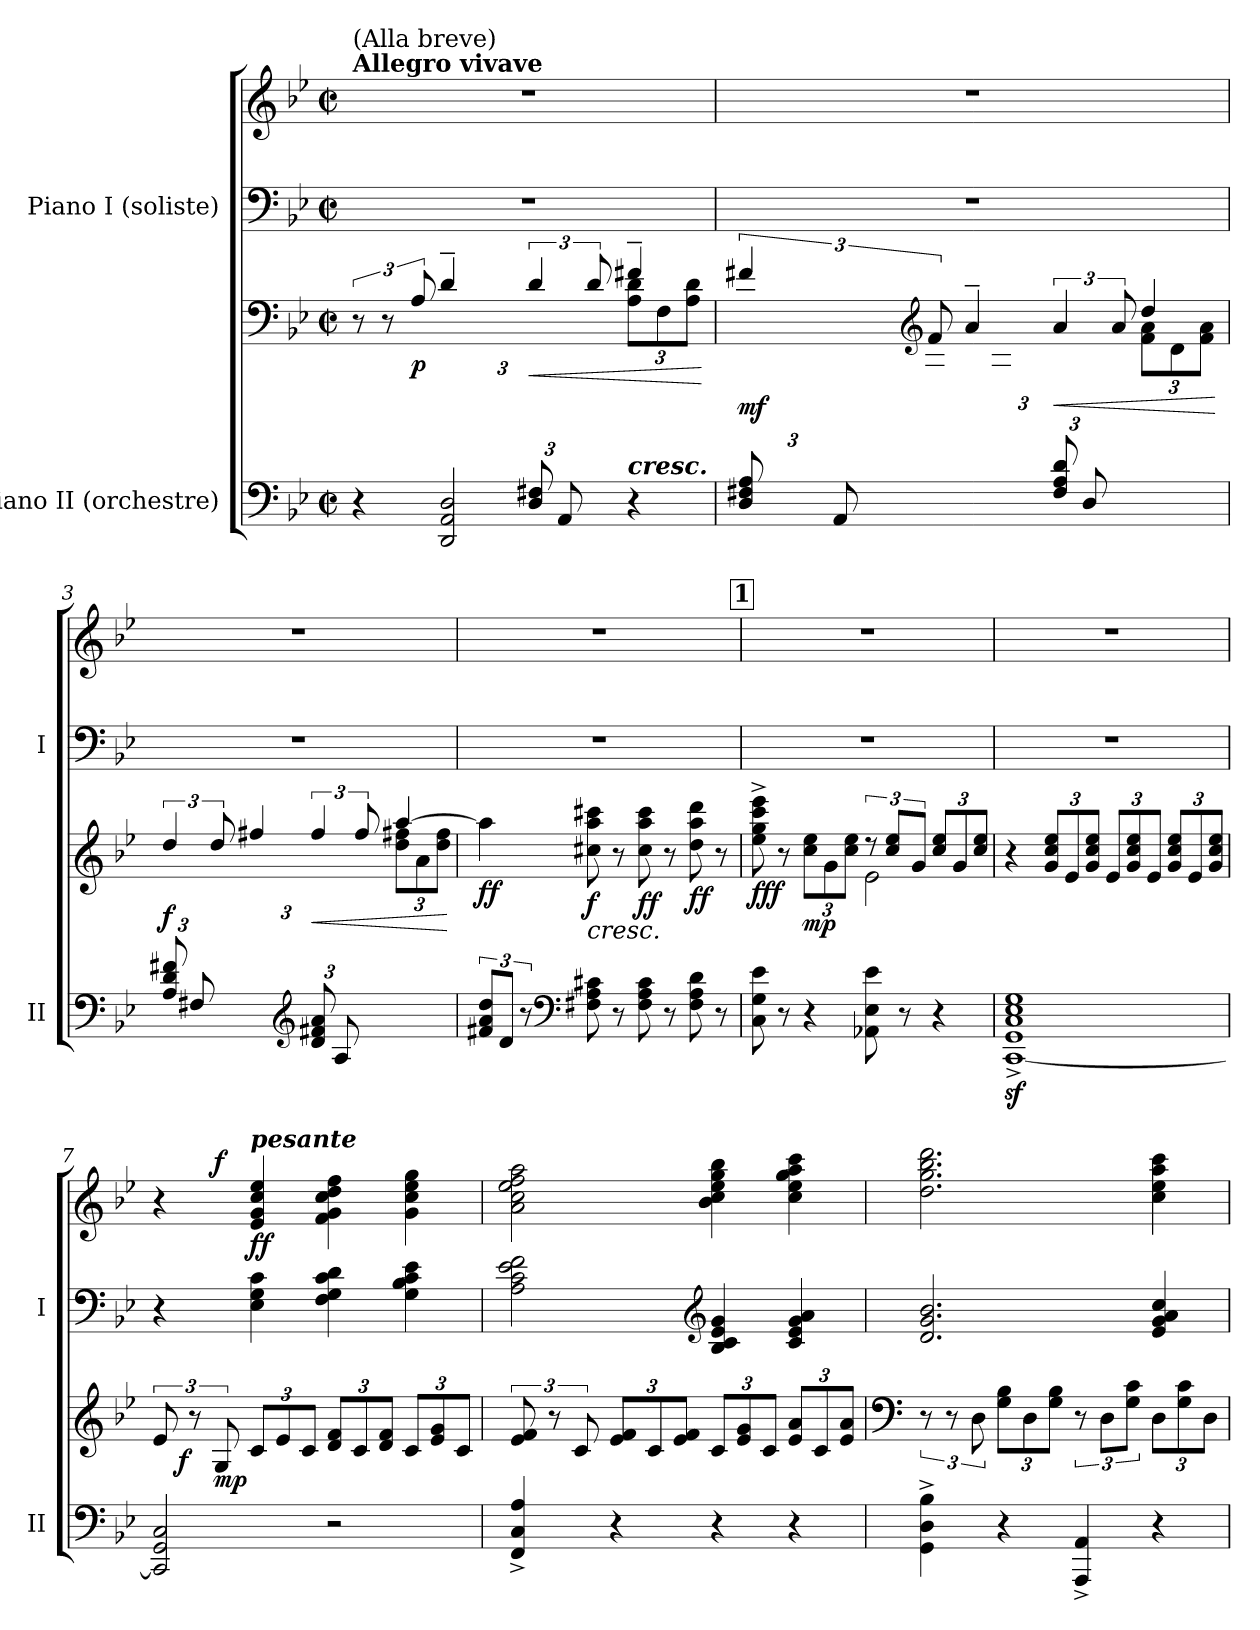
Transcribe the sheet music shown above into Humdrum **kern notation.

**kern	**kern	**dynam	**kern	**kern	**dynam
*part2	*part2	*part2	*part1	*part1	*part1
*staff4	*staff3	*staff3/4	*staff2	*staff1	*staff1/2
*I"Piano II (orchestre)	*	*	*I"Piano I (soliste)	*	*
*I'II	*	*	*I'I	*	*
*clefF4	*clefF4	*	*clefF4	*clefG2	*
*k[b-e-]	*k[b-e-]	*	*k[b-e-]	*k[b-e-]	*
*M2/2	*M2/2	*	*M2/2	*M2/2	*
*met(c|)	*met(c|)	*	*met(c|)	*met(c|)	*
*MM140	*MM140	*	*MM140	*MM140	*
=1	=1	=1	=1	=1	=1
*^	*^	*	*	*	*
!	!	!	!	!	!	!LO:TX:B:t=Allegro vivave	!
!	!	!	!	!	!	!LO:TX:t=(Alla breve)	!
2ryy	4r	12r	12ryy	.	1r	1r	.
.	.	12r	12ryy	.	.	.	.
!	!	!	!	!LO:DY:b	!	!	!
.	.	12A/	12D\ 12F#X\	p	.	.	.
*	*	*	*Xbrackettup	*	*	*	*
.	2DD/ 2AA/ 2D/	4d~/	12F#\ 12A\L	.	.	.	.
.	.	.	12D\	.	.	.	.
.	.	.	12F#\ 12A\J	.	.	.	.
*Xbrackettup	*	*brackettup	*	*	*	*	*
!	!	!	!	!LO:HP:b	!	!	!
12D/ 12F#X/L	.	6d/	6ryy	<	.	.	.
12AA/	.	.	.	.	.	.	.
3ryy	.	12d/	12F#\ 12A\J	.	.	.	.
*	*	*	*Xbrackettup	*	*	*	*
!	!LO:TX:a:Bi:t=cresc.	!	!	!	!	!	!
.	4r	4f#X~/	12A\ 12d\L	.	.	.	.
.	.	.	12F#\	.	.	.	.
.	.	.	12A\ 12d\J	.	.	.	.
*v	*v	*	*	*	*	*	*
*	*v	*v	*	*	*	*
.	.	[	.	.	.
=2	=2	=2	=2	=2	=2
*	*brackettup	*	*	*	*
*	*^	*	*	*	*
!	!	!	!LO:DY:b	!	!	!
12D/ 12F#X/ 12A/L	6f#X/	6ryy	mf	1r	1r	.
12AA/	.	.	.	.	.	.
*	*clefG2	*	*	*	*	*
3ryy	12f#/	12A\ 12d\J	.	.	.	.
*	*	*Xbrackettup	*	*	*	*
.	4a~/	12d\ 12f#X\L	.	.	.	.
.	.	12A\	.	.	.	.
.	.	12d\ 12f#\J	.	.	.	.
*	*brackettup	*	*	*	*	*
!	!	!	!LO:HP:b	!	!	!
12F#/ 12A/ 12d/L	6a/	6ryy	<	.	.	.
12D/	.	.	.	.	.	.
3ryy	12a/	12d\ 12f#\J	.	.	.	.
*	*	*Xbrackettup	*	*	*	*
.	4dd/	12f#\ 12a\L	.	.	.	.
.	.	12d\	.	.	.	.
.	.	12f#\ 12a\J	.	.	.	.
*	*v	*v	*	*	*	*
.	.	[	.	.	.
!!LO:LB:g=z
=3	=3	=3	=3	=3	=3
*	*brackettup	*	*	*	*
*	*^	*	*	*	*
!	!	!	!LO:DY:b	!	!	!
12A/ 12d/ 12f#X/L	6dd/	6ryy	f	1r	1r	.
12F#X/	.	.	.	.	.	.
3ryy	12dd/	12f#\ 12a\J	.	.	.	.
*	*	*Xbrackettup	*	*	*	*
.	4ff#X/	12a\ 12dd\L	.	.	.	.
.	.	12f#\	.	.	.	.
.	.	12a\ 12dd\J	.	.	.	.
*clefG2	*	*	*	*	*	*
*	*brackettup	*	*	*	*	*
!	!	!	!LO:HP:b	!	!	!
12d/ 12f#X/ 12a/L	6ff#/	6ryy	<	.	.	.
12A/	.	.	.	.	.	.
3ryy	12ff#/	12a\ 12dd\J	.	.	.	.
*	*	*Xbrackettup	*	*	*	*
.	[4aa/	12dd\ 12ff#X\L	.	.	.	.
.	.	12a\	.	.	.	.
.	.	12dd\ 12ff#\J	.	.	.	.
*	*v	*v	*	*	*	*
.	.	[	.	.	.
=4	=4	=4	=4	=4	=4
*brackettup	*	*	*	*	*
!	!	!LO:DY:b	!	!	!
12f#X/ 12a/ 12dd/L	4aa\]	ff	1r	1r	.
12d/J	.	.	.	.	.
12r	.	.	.	.	.
*clefF4	*	*	*	*	*
!	!	!LO:HP:b	!	!	!
!	!	!LO:DY:n=1:b	!	!	!
8F#X\ 8A\ 8c#X\	8cc#X\ 8aa\ 8ccc#X\	< f	.	.	.
8r	8r	.	.	.	.
!	!	!LO:DY:n=2:b	!	!	!
8F#\ 8A\ 8c#\	8cc#\ 8aa\ 8ccc#\	ff	.	.	.
8r	8r	.	.	.	.
!	!	!LO:DY:n=3:b	!	!	!
8F#\ 8A\ 8d\	8dd\ 8aa\ 8ddd\	ff	.	.	.
8r	8r	.	.	.	.
.	.	[	.	.	.
!!LO:REH:place=s1:b:B:fs=14:t=1
=5	=5	=5	=5	=5	=5
*	*^	*	*	*	*
!	!	!	!LO:DY:b	!	!	!
8C\ 8G\ 8e-\	8ee-\^ 8gg\^ 8ccc\^ 8eee-\^	2ryy	fff	1r	1r	.
8r	8r	.	.	.	.	.
!	!	!	!LO:DY:b	!	!	!
4r	12cc\ 12ee-\L	.	mp	.	.	.
.	12g\	.	.	.	.	.
.	12cc\ 12ee-\J	.	.	.	.	.
*	*brackettup	*	*	*	*	*
!	!	!	!LO:DY:b=2	!	!	!
!	!	!	!LO:DY:n=1:b	!	!	!
8AA-X\ 8E-\ 8e-\	12r	2e-\	f sf	.	.	.
.	12cc/ 12ee-/L	.	.	.	.	.
8r	.	.	.	.	.	.
.	12g/J	.	.	.	.	.
*	*Xbrackettup	*	*	*	*	*
4r	12cc/ 12ee-/L	.	.	.	.	.
.	12g/	.	.	.	.	.
.	12cc/ 12ee-/J	.	.	.	.	.
*	*v	*v	*	*	*	*
!!LO:PB:g=z
=6	=6	=6	=6	=6	=6
[1CCz>^ 1GGz>^ 1Cz>^ 1E-z>^ 1Gz>^	4r	.	1r	1r	.
.	12g/ 12cc/ 12ee-/L	.	.	.	.
.	12e-/	.	.	.	.
.	12g/ 12cc/ 12ee-/J	.	.	.	.
.	12e-/L	.	.	.	.
.	12g/ 12cc/ 12ee-/	.	.	.	.
.	12e-/J	.	.	.	.
.	12g/ 12cc/ 12ee-/L	.	.	.	.
.	12e-/	.	.	.	.
.	12g/ 12cc/ 12ee-/J	.	.	.	.
=7	=7	=7	=7	=7	=7
*	*brackettup	*	*	*	*
*	*	*	*	*^	*
2CC/] 2GG/ 2C/	12e-/	.	4r	4r	6ryy	.
!	!	!LO:DY:b	!	!	!	!
.	12r	f	.	.	.	.
!	!	!LO:DY:b	!	!	!	!LO:DY:a
.	12G/	mp	.	.	3%2ryy	f
*	*Xbrackettup	*	*	*	*	*
!	!	!	!	!LO:TX:a:Bi:t=pesante	!	!
!	!	!	!	!	!	!LO:DY:b
.	12c/L	.	4E-\ 4G\ 4c\	4e-/ 4g/ 4cc/ 4ee-/	.	ff
.	12e-/	.	.	.	.	.
.	12c/J	.	.	.	.	.
2r	12d/ 12f/L	.	4F\ 4G\ 4c\ 4d\	4f\ 4g\ 4cc\ 4dd\ 4ff\	.	.
.	12c/	.	.	.	.	.
.	12d/ 12f/J	.	.	.	.	.
.	12c/L	.	4G\ 4B-\ 4c\ 4e-\	4g\ 4cc\ 4ee-\ 4gg\	.	.
.	12e-/ 12g/	.	.	.	6ryy	.
.	12c/J	.	.	.	.	.
*	*	*	*	*v	*v	*
=8	=8	=8	=8	=8	=8
*	*brackettup	*	*	*	*
4FF/^ 4C/^ 4A/^	12e-/ 12f/	.	2A\ 2c\ 2e-\ 2f\	2a\ 2cc\ 2ee-\ 2ff\ 2aa\	.
.	12r	.	.	.	.
.	12c/	.	.	.	.
*	*Xbrackettup	*	*	*	*
4r	12e-/ 12f/L	.	.	.	.
.	12c/	.	.	.	.
.	12e-/ 12f/J	.	.	.	.
*	*	*	*clefG2	*	*
4r	12c/L	.	4B-/ 4c/ 4e-/ 4g/	4b-\ 4cc\ 4ee-\ 4gg\ 4bb-\	.
.	12e-/ 12g/	.	.	.	.
.	12c/J	.	.	.	.
4r	12e-/ 12a/L	.	4c/ 4e-/ 4g/ 4a/	4cc\ 4ee-\ 4gg\ 4aa\ 4ccc\	.
.	12c/	.	.	.	.
.	12e-/ 12a/J	.	.	.	.
!!LO:LB:g=z
=9	=9	=9	=9	=9	=9
*	*clefF4	*	*	*	*
*	*brackettup	*	*	*	*
4GG\^ 4D\^ 4B-\^	12r	.	2.d/ 2.g/ 2.b-/	2.dd\ 2.gg\ 2.bb-\ 2.ddd\	.
.	12r	.	.	.	.
.	12D\	.	.	.	.
*	*Xbrackettup	*	*	*	*
4r	12G\ 12B-\L	.	.	.	.
.	12D\	.	.	.	.
.	12G\ 12B-\J	.	.	.	.
*	*brackettup	*	*	*	*
4AAA/^ 4AA/^	12r	.	.	.	.
.	12D\L	.	.	.	.
.	12G\ 12c\J	.	.	.	.
*	*Xbrackettup	*	*	*	*
4r	12D\L	.	4e-/ 4g/ 4a/ 4cc/	4cc\ 4ee-\ 4aa\ 4ccc\	.
.	12G\ 12c\	.	.	.	.
.	12D\J	.	.	.	.
=	=	=	=	=	=
*-	*-	*-	*-	*-	*-
